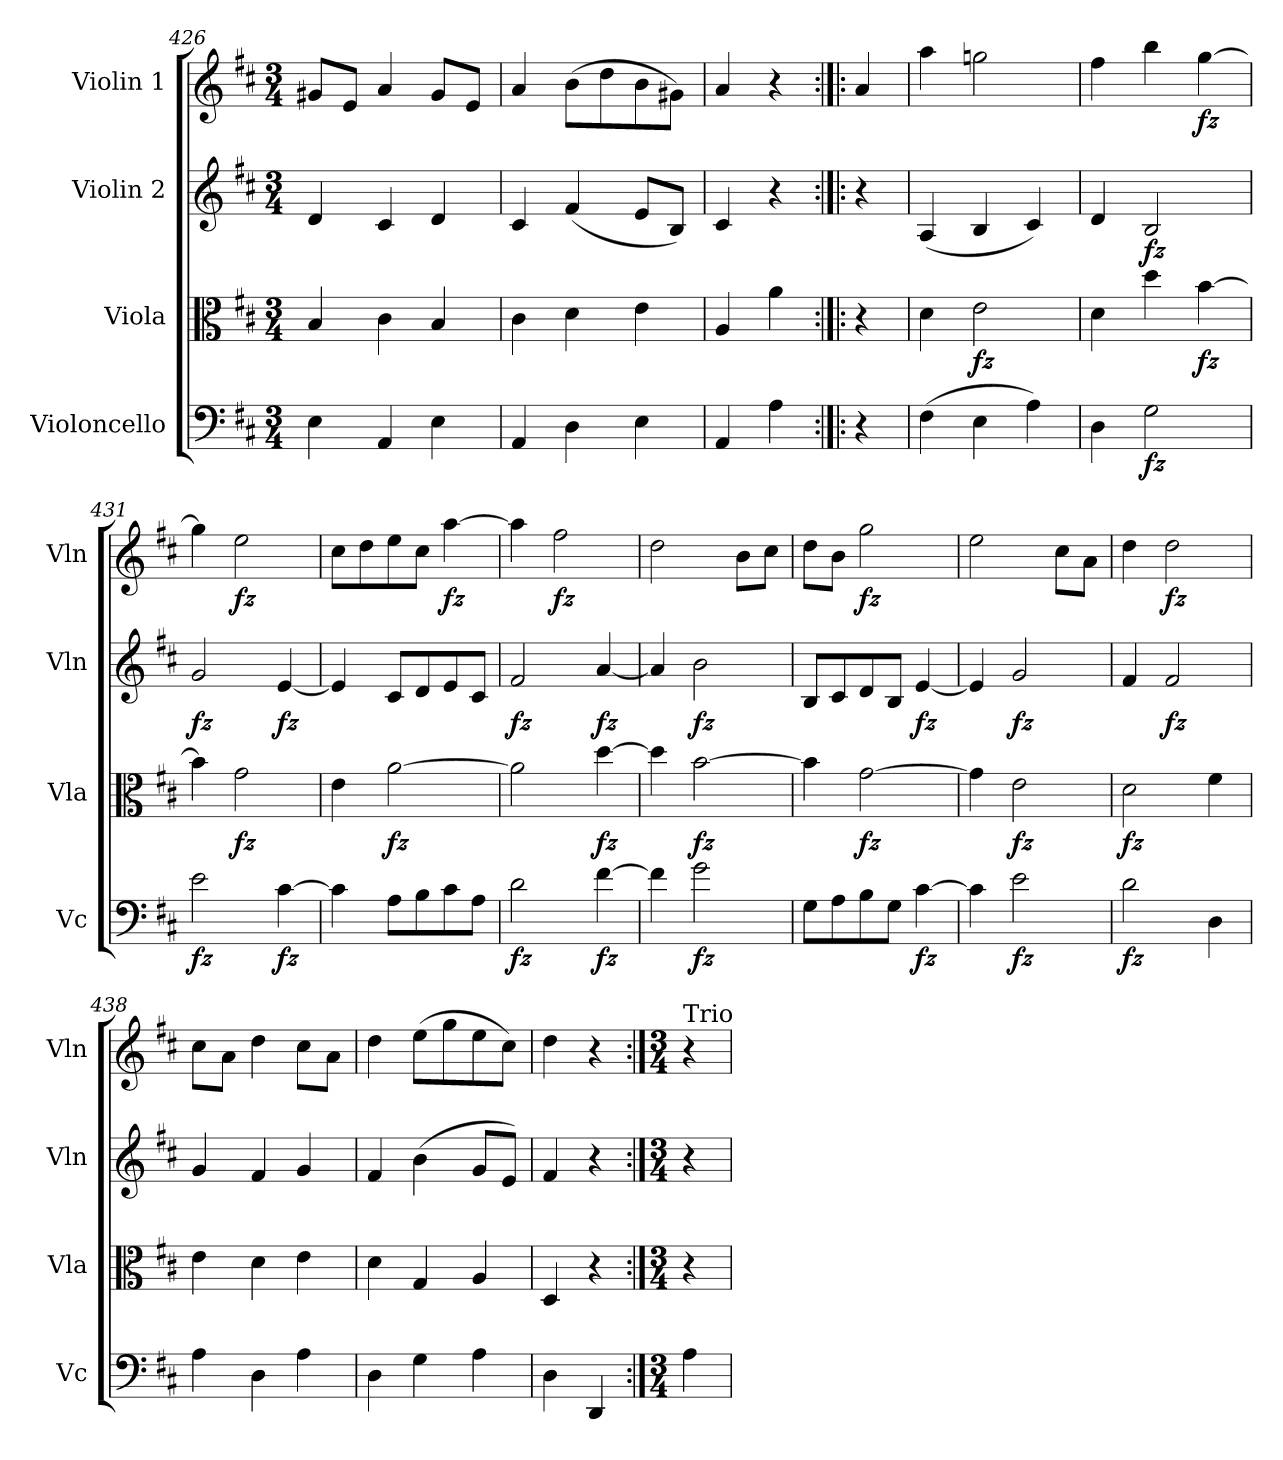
**kern	**dynam	**kern	**dynam	**kern	**dynam	**kern	**dynam
*part4	*part4	*part3	*part3	*part2	*part2	*part1	*part1
*staff4	*staff4	*staff3	*staff3	*staff2	*staff2	*staff1	*staff1
*I"Violoncello	*	*I"Viola	*	*I"Violin 2	*	*I"Violin 1	*
*I'Vc	*	*I'Vla	*	*I'Vln	*	*I'Vln	*
*clefF4	*	*clefC3	*	*clefG2	*	*clefG2	*
*k[f#c#]	*	*k[f#c#]	*	*k[f#c#]	*	*k[f#c#]	*
*M3/4	*	*M3/4	*	*M3/4	*	*M3/4	*
=426	=426	=426	=426	=426	=426	=426	=426
4E\	.	4B/	.	4d/	.	8g#X/L	.
.	.	.	.	.	.	8e/J	.
4AA/	.	4c#\	.	4c#/	.	4a/	.
4E\	.	4B/	.	4d/	.	8g#/L	.
.	.	.	.	.	.	8e/J	.
!!LO:LB:g=z
=427	=427	=427	=427	=427	=427	=427	=427
4AA/	.	4c#\	.	4c#/	.	4a/	.
4D\	.	4d\	.	(<4f#/	.	(>8b\L	.
.	.	.	.	.	.	8dd\	.
4E\	.	4e\	.	8e/L	.	8b\	.
.	.	.	.	8B/J)	.	8g#X\J)	.
=427X18	=427X18	=427X18	=427X18	=427X18	=427X18	=427X18	=427X18
4AA/	.	4A/	.	4c#/	.	4a/	.
4A\	.	4a\	.	4r	.	4r	.
=428:|!|:	=428:|!|:	=428:|!|:	=428:|!|:	=428:|!|:	=428:|!|:	=428:|!|:	=428:|!|:
4r	.	4r	.	4r	.	4a/	.
=429	=429	=429	=429	=429	=429	=429	=429
(>4F#\	.	4d\	.	(<4A/	.	4aa\	.
!	!	!	!LO:DY:b	!	!	!	!
4E\	.	2e\	fz	4B/	.	2ggn\	.
4A\)	.	.	.	4c#/)	.	.	.
=430	=430	=430	=430	=430	=430	=430	=430
4D\	.	4d\	.	4d/	.	4ff#\	.
!	!LO:DY:b	!	!	!	!LO:DY:b	!	!
2G\	fz	4dd\	.	2B/	fz	4bb\	.
!	!	!	!LO:DY:b	!	!	!	!LO:DY:b
.	.	[4b\	fz	.	.	[4gg\	fz
=431	=431	=431	=431	=431	=431	=431	=431
!	!LO:DY:b	!	!	!	!LO:DY:b	!	!
2e\	fz	4b\]	.	2g/	fz	4gg\]	.
!	!	!	!LO:DY:b	!	!	!	!LO:DY:b
.	.	2g\	fz	.	.	2ee\	fz
!	!LO:DY:b	!	!	!	!LO:DY:b	!	!
[4c#\	fz	.	.	[4e/	fz	.	.
=432	=432	=432	=432	=432	=432	=432	=432
4c#\]	.	4e\	.	4e/]	.	8cc#\L	.
.	.	.	.	.	.	8dd\	.
!	!	!	!LO:DY:b	!	!	!	!
8A\L	.	[2a\	fz	8c#/L	.	8ee\	.
8B\	.	.	.	8d/	.	8cc#\J	.
!	!	!	!	!	!	!	!LO:DY:b
8c#\	.	.	.	8e/	.	[4aa\	fz
8A\J	.	.	.	8c#/J	.	.	.
=433	=433	=433	=433	=433	=433	=433	=433
!	!LO:DY:b	!	!	!	!LO:DY:b	!	!
2d\	fz	2a\]	.	2f#/	fz	4aa\]	.
!	!	!	!	!	!	!	!LO:DY:b
.	.	.	.	.	.	2ff#\	fz
!	!LO:DY:b	!	!LO:DY:b	!	!LO:DY:b	!	!
[4f#\	fz	[4dd\	fz	[4a/	fz	.	.
!!LO:LB:g=z
=434	=434	=434	=434	=434	=434	=434	=434
4f#\]	.	4dd\]	.	4a/]	.	2dd\	.
!	!LO:DY:b	!	!LO:DY:b	!	!LO:DY:b	!	!
2g\	fz	[2b\	fz	2b\	fz	.	.
.	.	.	.	.	.	8b\L	.
.	.	.	.	.	.	8cc#\J	.
=435	=435	=435	=435	=435	=435	=435	=435
8G\L	.	4b\]	.	8B/L	.	8dd\L	.
8A\	.	.	.	8c#/	.	8b\J	.
!	!	!	!LO:DY:b	!	!	!	!LO:DY:b
8B\	.	[2g\	fz	8d/	.	2gg\	fz
8G\J	.	.	.	8B/J	.	.	.
!	!LO:DY:b	!	!	!	!LO:DY:b	!	!
[4c#\	fz	.	.	[4e/	fz	.	.
=436	=436	=436	=436	=436	=436	=436	=436
4c#\]	.	4g\]	.	4e/]	.	2ee\	.
!	!LO:DY:b	!	!LO:DY:b	!	!LO:DY:b	!	!
2e\	fz	2e\	fz	2g/	fz	.	.
.	.	.	.	.	.	8cc#\L	.
.	.	.	.	.	.	8a\J	.
=437	=437	=437	=437	=437	=437	=437	=437
!	!LO:DY:b	!	!LO:DY:b	!	!	!	!
2d\	fz	2d\	fz	4f#/	.	4dd\	.
!	!	!	!	!	!LO:DY:b	!	!LO:DY:b
.	.	.	.	2f#/	fz	2dd\	fz
4D\	.	4f#\	.	.	.	.	.
=438	=438	=438	=438	=438	=438	=438	=438
4A\	.	4e\	.	4g/	.	8cc#\L	.
.	.	.	.	.	.	8a\J	.
4D\	.	4d\	.	4f#/	.	4dd\	.
4A\	.	4e\	.	4g/	.	8cc#\L	.
.	.	.	.	.	.	8a\J	.
=439	=439	=439	=439	=439	=439	=439	=439
4D\	.	4d\	.	4f#/	.	4dd\	.
4G\	.	4G/	.	(>4b\	.	(>8ee\L	.
.	.	.	.	.	.	8gg\	.
4A\	.	4A/	.	8g/L	.	8ee\	.
.	.	.	.	8e/J)	.	8cc#\J)	.
=439X19	=439X19	=439X19	=439X19	=439X19	=439X19	=439X19	=439X19
4D\	.	4D/	.	4f#/	.	4dd\	.
4DD/	.	4r	.	4r	.	4r	.
!!LO:PB:g=z
=440:|!	=440:|!	=440:|!	=440:|!	=440:|!	=440:|!	=440:|!	=440:|!
*M3/4	*	*M3/4	*	*M3/4	*	*M3/4	*
!	!	!	!	!	!	!LO:TX:a:t=Trio	!
4A\	.	4r	.	4r	.	4r	.
=	=	=	=	=	=	=	=
*-	*-	*-	*-	*-	*-	*-	*-
